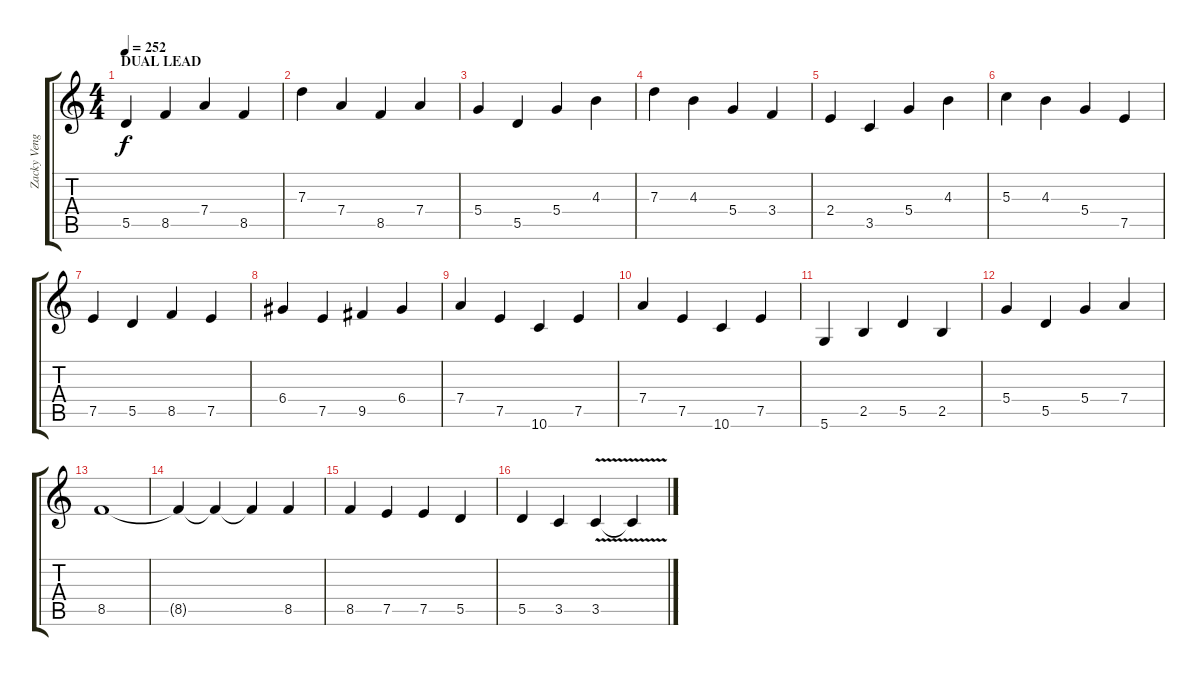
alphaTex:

\track ("Zacky Vengeance" "Zacky Veng") {instrument distortionguitar}
\staff {score tabs}
\tuning (E4 B3 G3 D3 A2 D2) {hide}
\ts (4 4)
\section ("" "DUAL LEAD")
\tempo 252
\clef g2
\ks c
5.5.4{dy f instrument distortionguitar} 8.5.4 7.4.4 8.5.4 |
7.3.4 7.4.4 8.5.4 7.4.4 |
5.4.4 5.5.4 5.4.4 4.3.4 |
7.3.4 4.3.4 5.4.4 3.4.4 |
2.4.4 3.5.4 5.4.4 4.3.4 |
5.3.4 4.3.4 5.4.4 7.5.4 |
7.5.4 5.5.4 8.5.4 7.5.4 |
6.4.4 7.5.4 9.5.4 6.4.4 |
7.4.4 7.5.4 10.6.4 7.5.4 |
7.4.4 7.5.4 10.6.4 7.5.4 |
5.6.4 2.5.4 5.5.4 2.5.4 |
5.4.4 5.5.4 5.4.4 7.4.4 |
8.5.1 |
8.5{t}.4 8.5{t}.4 8.5{t}.4 8.5.4 |
8.5.4 7.5.4 7.5.4 5.5.4 |
5.5.4 3.5.4 3.5{v}.4 3.5{t}.4
